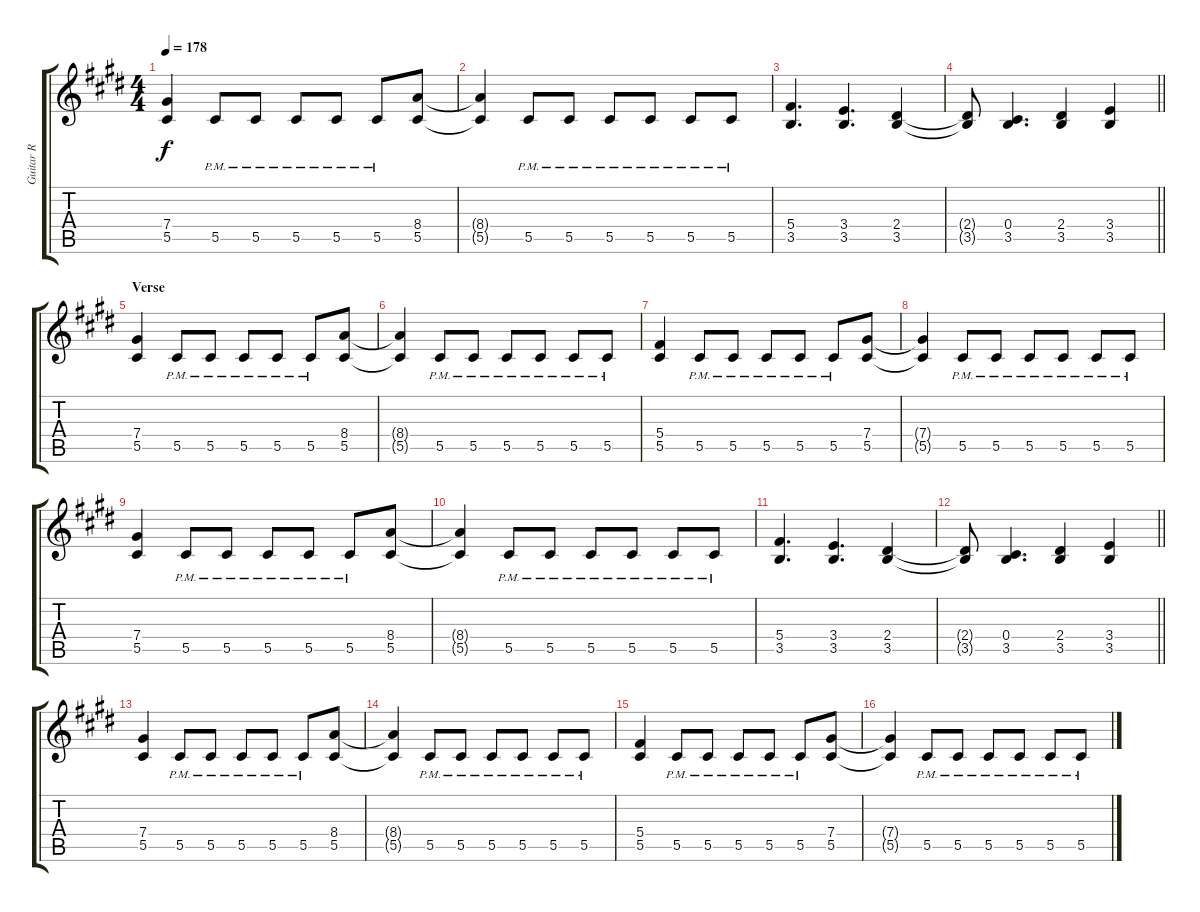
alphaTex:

\track ("Guitar R" "Guitar R") {instrument overdrivenguitar}
\staff {score tabs}
\tuning (Eb4 Bb3 Gb3 Db3 Ab2 Db2) {hide}
\ts (4 4)
\tempo 178
\clef g2
\ks e
(7.4 5.5).4{dy f} 5.5{pm}.8 5.5{pm}.8 5.5{pm}.8 5.5{pm}.8 5.5{pm}.8 (8.4 5.5).8 |
(8.4{t} 5.5{t}).4 5.5{pm}.8 5.5{pm}.8 5.5{pm}.8 5.5{pm}.8 5.5{pm}.8 5.5{pm}.8 |
(5.4 3.5).4{d} (3.4 3.5).4{d} (2.4 3.5).4 |
\barLineRight lightlight
(2.4{t} 3.5{t}).8 (0.4 3.5).4{d} (2.4 3.5).4 (3.4 3.5).4 |
\section ("" "Verse")
(7.4 5.5).4 5.5{pm}.8 5.5{pm}.8 5.5{pm}.8 5.5{pm}.8 5.5{pm}.8 (8.4 5.5).8 |
(8.4{t} 5.5{t}).4 5.5{pm}.8 5.5{pm}.8 5.5{pm}.8 5.5{pm}.8 5.5{pm}.8 5.5{pm}.8 |
(5.4 5.5).4 5.5{pm}.8 5.5{pm}.8 5.5{pm}.8 5.5{pm}.8 5.5{pm}.8 (7.4 5.5).8 |
(7.4{t} 5.5{t}).4 5.5{pm}.8 5.5{pm}.8 5.5{pm}.8 5.5{pm}.8 5.5{pm}.8 5.5{pm}.8 |
(7.4 5.5).4 5.5{pm}.8 5.5{pm}.8 5.5{pm}.8 5.5{pm}.8 5.5{pm}.8 (8.4 5.5).8 |
(8.4{t} 5.5{t}).4 5.5{pm}.8 5.5{pm}.8 5.5{pm}.8 5.5{pm}.8 5.5{pm}.8 5.5{pm}.8 |
(5.4 3.5).4{d} (3.4 3.5).4{d} (2.4 3.5).4 |
\barLineRight lightlight
(2.4{t} 3.5{t}).8 (0.4 3.5).4{d} (2.4 3.5).4 (3.4 3.5).4 |
(7.4 5.5).4 5.5{pm}.8 5.5{pm}.8 5.5{pm}.8 5.5{pm}.8 5.5{pm}.8 (8.4 5.5).8 |
(8.4{t} 5.5{t}).4 5.5{pm}.8 5.5{pm}.8 5.5{pm}.8 5.5{pm}.8 5.5{pm}.8 5.5{pm}.8 |
(5.4 5.5).4 5.5{pm}.8 5.5{pm}.8 5.5{pm}.8 5.5{pm}.8 5.5{pm}.8 (7.4 5.5).8 |
(7.4{t} 5.5{t}).4 5.5{pm}.8 5.5{pm}.8 5.5{pm}.8 5.5{pm}.8 5.5{pm}.8 5.5{pm}.8
